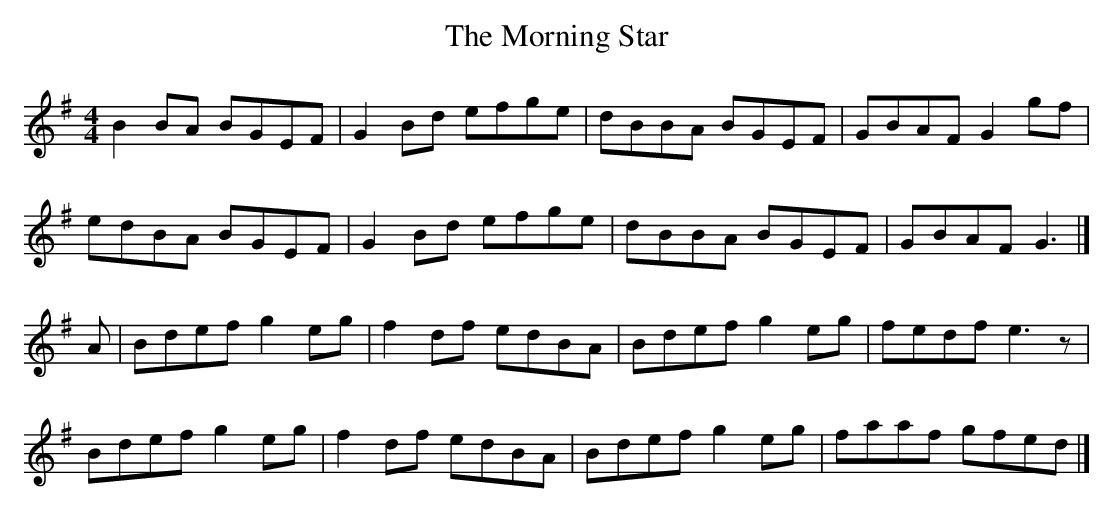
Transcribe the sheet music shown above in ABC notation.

X:1
T:Morning Star, The
M:4/4
L:1/8
K:G
B2 BA BGEF|G2 Bd efge|dBBA BGEF|GBAF G2 gf|
edBA BGEF|G2 Bd efge|dBBA BGEF|GBAF G3|]
A|Bdef g2 eg|f2 df edBA|Bdef g2 eg|fedf e3 z|
Bdef g2 eg|f2 df edBA|Bdef g2 eg|faaf gfed|]
